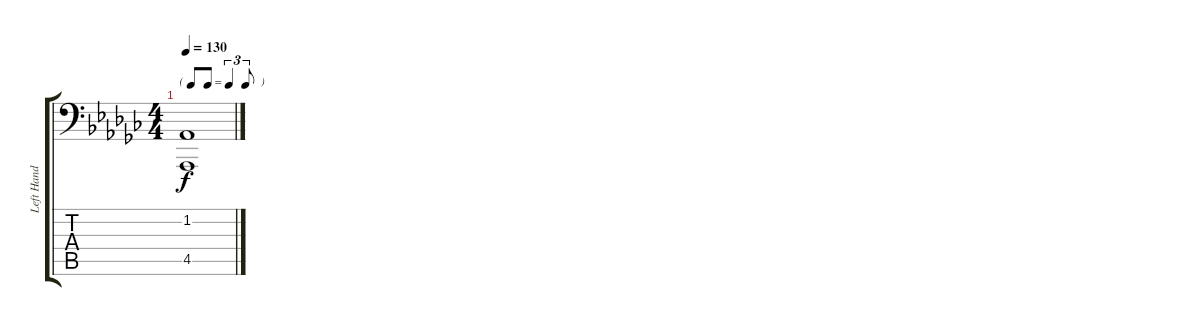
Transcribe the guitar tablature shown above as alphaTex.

\track ("Left Hand" "Left Hand") {instrument acousticgrandpiano}
\staff {score tabs}
\tuning (C3 G2 D2 A1 E1 B0) {hide}
\ts (4 4)
\tf triplet8th
\tempo 130
\clef f4
\ks gb
(1.2 4.5).1{dy f}
